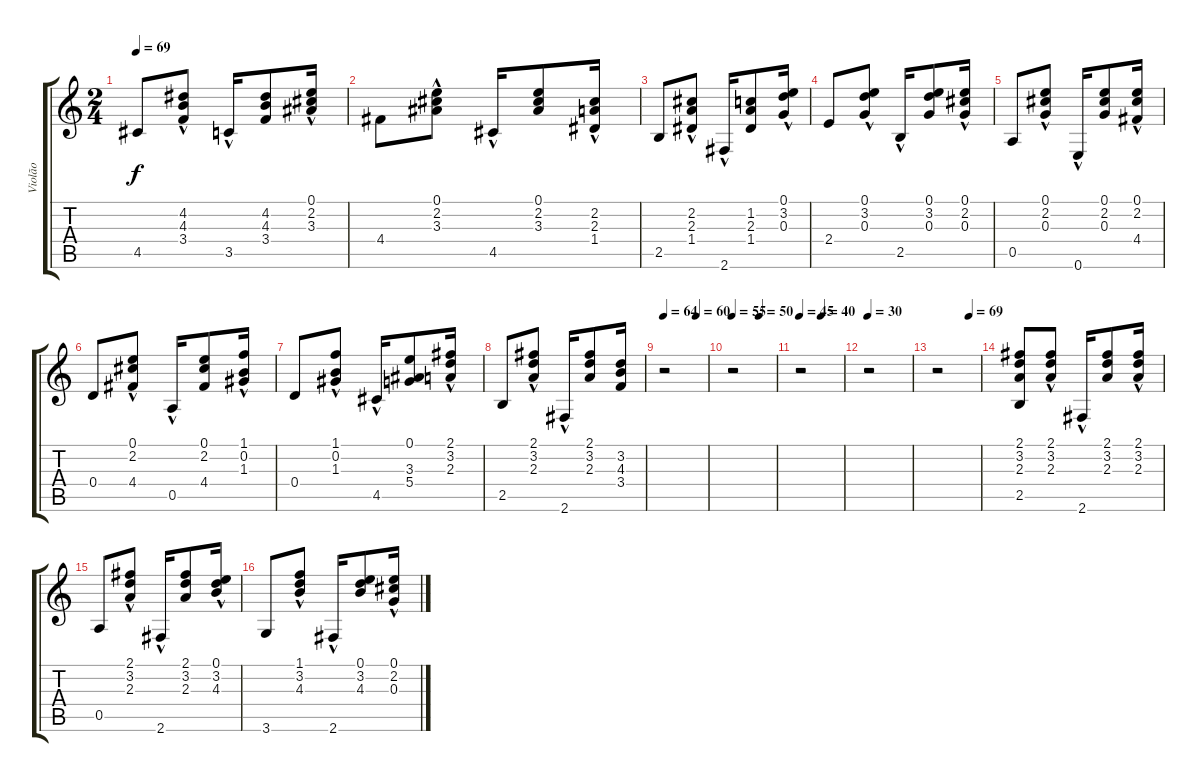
\track ("Violão" "Violão") {instrument acousticguitarnylon}
\staff {score tabs}
\tuning (E4 B3 G3 D3 A2 E2) {hide}
\ts (2 4)
\tempo 69
\clef g2
\ks c
4.5.8{dy f} (4.2{hac} 4.3 3.4).8 3.5{hac}.16 (4.2 4.3 3.4).8 (0.1{hac} 2.2{hac} 3.3{hac}).16 |
4.4.8 (0.1{hac} 2.2{hac} 3.3).8 4.5{hac}.16 (0.1 2.2 3.3).8 (2.2{hac} 2.3{hac} 1.4{hac}).16 |
2.5.8 (2.2{hac} 2.3 1.4).8 2.6{hac}.16 (1.2 2.3 1.4).8 (0.1{hac} 3.2{hac} 0.3{hac}).16 |
2.4.8 (0.1{hac} 3.2{hac} 0.3).8 2.5{hac}.16 (0.1 3.2 0.3).8 (0.1{hac} 2.2{hac} 0.3{hac}).16 |
0.5.8 (0.1{hac} 2.2{hac} 0.3).8 0.6{hac}.16 (0.1 2.2 0.3).8 (0.1{hac} 2.2{hac} 4.4{hac}).16 |
0.4.8 (0.1{hac} 2.2{hac} 4.4).8 0.5{hac}.16 (0.1 2.2 4.4).8 (1.1{hac} 0.2{hac} 1.3{hac}).16 |
0.4.8 (1.1{hac} 0.2 1.3).8 4.5{hac}.16 (0.1 3.3 5.4).8 (2.1{hac} 3.2{hac} 2.3{hac}).16 |
2.5.8 (2.1{hac} 3.2{hac} 2.3).8 2.6{hac}.16 (2.1 3.2 2.3).8 (3.2 4.3 3.4).16 |
\tempo 64
\tempo (60 0.75)
r.2 |
\tempo 55
\tempo (50 0.625)
r.2 |
\tempo 45
\tempo (40 0.5)
r.2 |
\tempo 30
r.2 |
\tempo (69 0.75)
r.2 |
(2.1 3.2 2.3 2.5).8 (2.1{hac} 3.2{hac} 2.3).8 2.6{hac}.16 (2.1 3.2 2.3).8 (2.1{hac} 3.2{hac} 2.3{hac}).16 |
0.5.8 (2.1{hac} 3.2{hac} 2.3).8 2.6{hac}.16 (2.1 3.2 2.3).8 (0.1{hac} 3.2{hac} 4.3{hac}).16 |
3.6.8 (1.1{hac} 3.2{hac} 4.3).8 2.6{hac}.16 (0.1 3.2 4.3).8 (0.1{hac} 2.2{hac} 0.3{hac}).16
